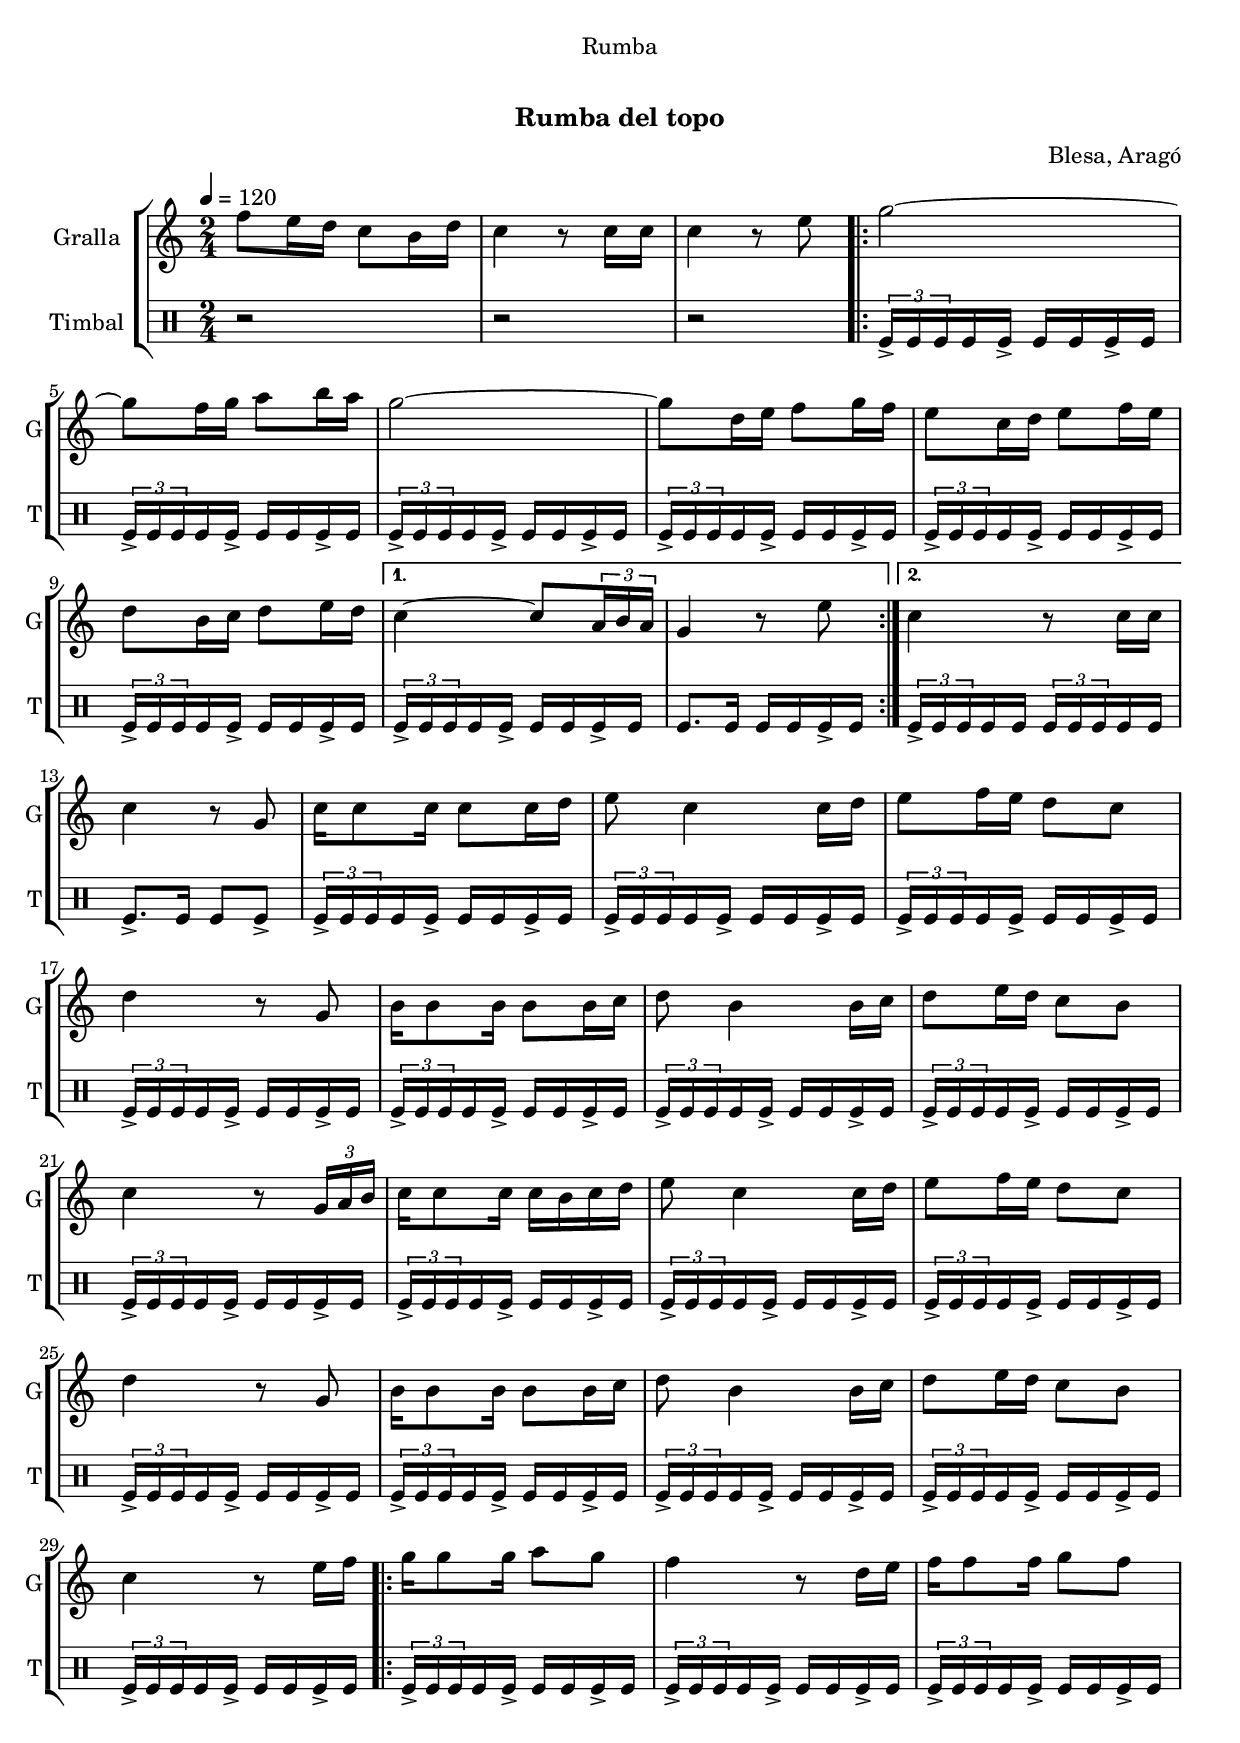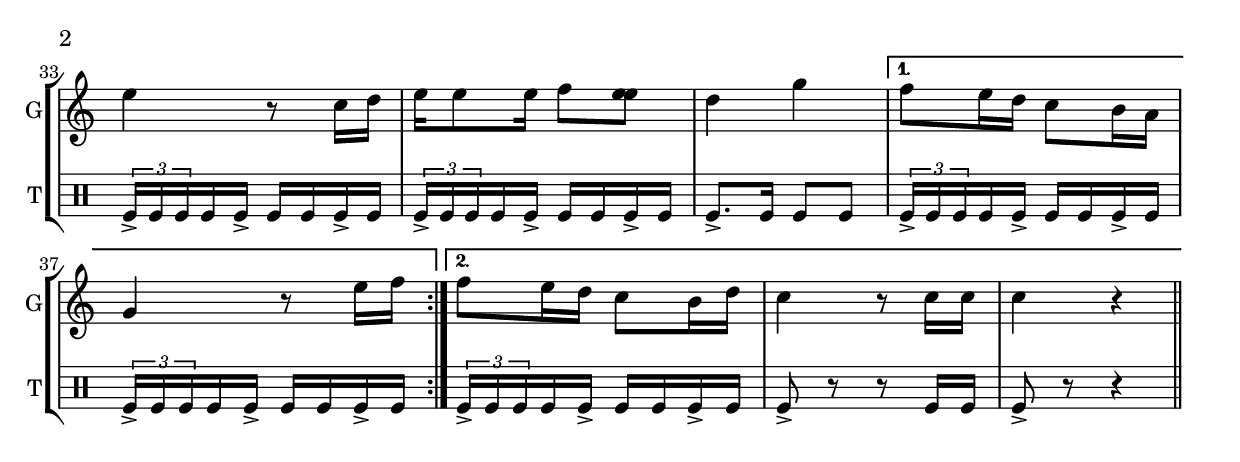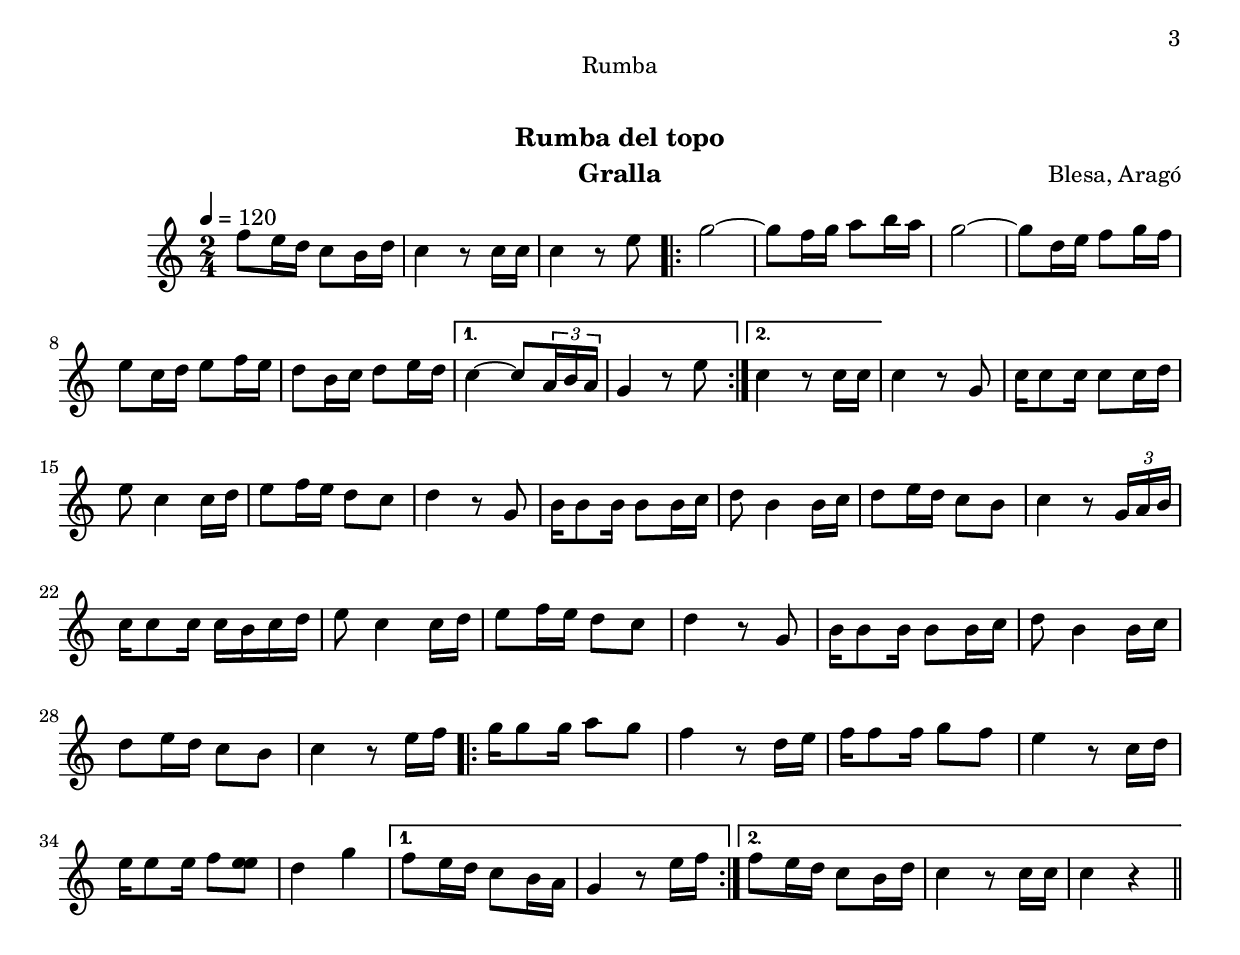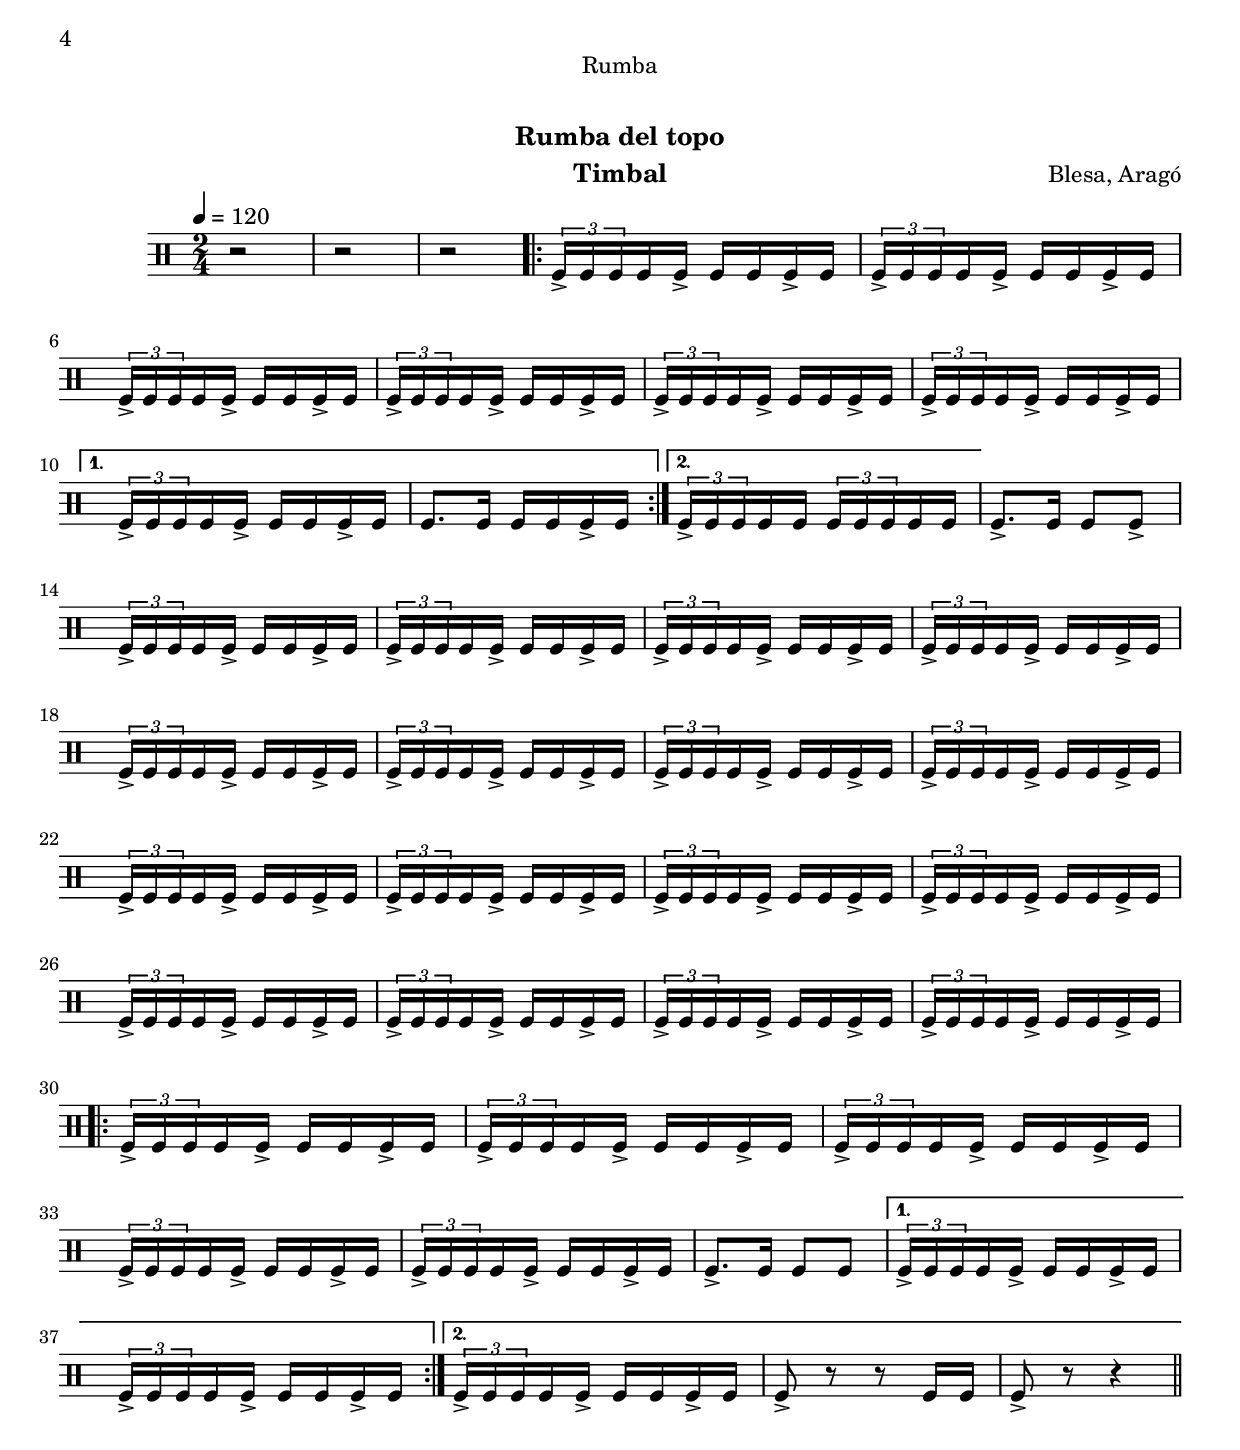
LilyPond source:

\version "2.16.0"

\header {
  dedication="Rumba"
  title="  "
  subtitle="Rumba del topo"
  subsubtitle=""
  poet=""
  meter=""
  piece=""
  composer="Blesa, Aragó"
  arranger=""
  opus=""
  instrument=""
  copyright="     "
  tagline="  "
}

liniaroAa =
\relative f''
{
  \tempo 4=120
  \clef treble
  \key c \major
  \time 2/4
  f8 e16 d c8 b16 d  |
  c4 r8 c16 c  |
  c4 r8 e  |
  \repeat volta 2 { g2 ~  |
  %05
  g8 f16 g a8 b16 a  |
  g2 ~  |
  g8 d16 e f8 g16 f  |
  e8 c16 d e8 f16 e  |
  d8 b16 c d8 e16 d }
  %10
  \alternative { { c4 ~ c8 \times 2/3 { a16 b a }  |
  g4 r8 e' }
  { c4 r8 c16 c } }
  c4 r8 g  |
  c16 c8 c16 c8 c16 d  |
  %15
  e8 c4 c16 d  |
  e8 f16 e d8 c  |
  d4 r8 g,  |
  b16 b8 b16 b8 b16 c  |
  d8 b4 b16 c  |
  %20
  d8 e16 d c8 b  |
  c4 r8 \times 2/3 { g16 a b }  |
  c16 c8 c16 c b c d  |
  e8 c4 c16 d  |
  e8 f16 e d8 c  |
  %25
  d4 r8 g,  |
  b16 b8 b16 b8 b16 c  |
  d8 b4 b16 c  |
  d8 e16 d c8 b  |
  c4 r8 e16 f  |
  %30
  \repeat volta 2 { g16 g8 g16 a8 g  |
  f4 r8 d16 e  |
  f16 f8 f16 g8 f  |
  e4 r8 c16 d  |
  e16 e8 e16 f8 <e e>  |
  %35
  d4 g }
  \alternative { { f8 e16 d c8 b16 a  |
  g4 r8 e'16 f }
  { f8 e16 d c8 b16 d  |
  c4 r8 c16 c  |
  %40
  c4 r } } \bar "||"
}

liniaroAb =
\drummode
{
  \tempo 4=120
  \time 2/4
  r2  |
  r2  |
  r2  |
  \repeat volta 2 { \times 2/3 { tomfl16-> tomfl tomfl } tomfl tomfl-> tomfl tomfl tomfl-> tomfl  |
  %05
  \times 2/3 { tomfl16-> tomfl tomfl } tomfl tomfl-> tomfl tomfl tomfl-> tomfl  |
  \times 2/3 { tomfl16-> tomfl tomfl } tomfl tomfl-> tomfl tomfl tomfl-> tomfl  |
  \times 2/3 { tomfl16-> tomfl tomfl } tomfl tomfl-> tomfl tomfl tomfl-> tomfl  |
  \times 2/3 { tomfl16-> tomfl tomfl } tomfl tomfl-> tomfl tomfl tomfl-> tomfl  |
  \times 2/3 { tomfl16-> tomfl tomfl } tomfl tomfl-> tomfl tomfl tomfl-> tomfl }
  %10
  \alternative { { \times 2/3 { tomfl16-> tomfl tomfl } tomfl tomfl-> tomfl tomfl tomfl-> tomfl  |
  tomfl8. tomfl16 tomfl tomfl tomfl-> tomfl }
  { \times 2/3 { tomfl16-> tomfl tomfl } tomfl tomfl \times 2/3 { tomfl tomfl tomfl } tomfl tomfl } }
  tomfl8.-> tomfl16 tomfl8 tomfl->  |
  \times 2/3 { tomfl16-> tomfl tomfl } tomfl tomfl-> tomfl tomfl tomfl-> tomfl  |
  %15
  \times 2/3 { tomfl16-> tomfl tomfl } tomfl tomfl-> tomfl tomfl tomfl-> tomfl  |
  \times 2/3 { tomfl16-> tomfl tomfl } tomfl tomfl-> tomfl tomfl tomfl-> tomfl  |
  \times 2/3 { tomfl16-> tomfl tomfl } tomfl tomfl-> tomfl tomfl tomfl-> tomfl  |
  \times 2/3 { tomfl16-> tomfl tomfl } tomfl tomfl-> tomfl tomfl tomfl-> tomfl  |
  \times 2/3 { tomfl16-> tomfl tomfl } tomfl tomfl-> tomfl tomfl tomfl-> tomfl  |
  %20
  \times 2/3 { tomfl16-> tomfl tomfl } tomfl tomfl-> tomfl tomfl tomfl-> tomfl  |
  \times 2/3 { tomfl16-> tomfl tomfl } tomfl tomfl-> tomfl tomfl tomfl-> tomfl  |
  \times 2/3 { tomfl16-> tomfl tomfl } tomfl tomfl-> tomfl tomfl tomfl-> tomfl  |
  \times 2/3 { tomfl16-> tomfl tomfl } tomfl tomfl-> tomfl tomfl tomfl-> tomfl  |
  \times 2/3 { tomfl16-> tomfl tomfl } tomfl tomfl-> tomfl tomfl tomfl-> tomfl  |
  %25
  \times 2/3 { tomfl16-> tomfl tomfl } tomfl tomfl-> tomfl tomfl tomfl-> tomfl  |
  \times 2/3 { tomfl16-> tomfl tomfl } tomfl tomfl-> tomfl tomfl tomfl-> tomfl  |
  \times 2/3 { tomfl16-> tomfl tomfl } tomfl tomfl-> tomfl tomfl tomfl-> tomfl  |
  \times 2/3 { tomfl16-> tomfl tomfl } tomfl tomfl-> tomfl tomfl tomfl-> tomfl  |
  \times 2/3 { tomfl16-> tomfl tomfl } tomfl tomfl-> tomfl tomfl tomfl-> tomfl  |
  %30
  \repeat volta 2 { \times 2/3 { tomfl16-> tomfl tomfl } tomfl tomfl-> tomfl tomfl tomfl-> tomfl  |
  \times 2/3 { tomfl16-> tomfl tomfl } tomfl tomfl-> tomfl tomfl tomfl-> tomfl  |
  \times 2/3 { tomfl16-> tomfl tomfl } tomfl tomfl-> tomfl tomfl tomfl-> tomfl  |
  \times 2/3 { tomfl16-> tomfl tomfl } tomfl tomfl-> tomfl tomfl tomfl-> tomfl  |
  \times 2/3 { tomfl16-> tomfl tomfl } tomfl tomfl-> tomfl tomfl tomfl-> tomfl  |
  %35
  tomfl8.-> tomfl16 tomfl8 tomfl }
  \alternative { { \times 2/3 { tomfl16-> tomfl tomfl } tomfl tomfl-> tomfl tomfl tomfl-> tomfl  |
  \times 2/3 { tomfl16-> tomfl tomfl } tomfl tomfl-> tomfl tomfl tomfl-> tomfl }
  { \times 2/3 { tomfl16-> tomfl tomfl } tomfl tomfl-> tomfl tomfl tomfl-> tomfl  |
  tomfl8-> r r tomfl16 tomfl  |
  %40
  tomfl8-> r r4 } } \bar "||" % kompletite
}

\bookpart {
  \score {
    \new StaffGroup {
      \override Score.RehearsalMark #'self-alignment-X = #LEFT
      <<
        \new Staff \with {instrumentName = #"Gralla" shortInstrumentName = #"G"} \liniaroAa
        \new DrumStaff \with {instrumentName = #"Timbal" shortInstrumentName = #"T"} \liniaroAb
      >>
    }
    \layout {}
  }\score { \unfoldRepeats
    \new StaffGroup {
      \override Score.RehearsalMark #'self-alignment-X = #LEFT
      <<
        \new Staff \with {instrumentName = #"Gralla" shortInstrumentName = #"G"} \liniaroAa
        \new DrumStaff \with {instrumentName = #"Timbal" shortInstrumentName = #"T"} \liniaroAb
      >>
    }
    \midi {}
  }
}

\bookpart {
  \header {instrument="Gralla"}
  \score {
    \new StaffGroup {
      \override Score.RehearsalMark #'self-alignment-X = #LEFT
      <<
        \new Staff \liniaroAa
      >>
    }
    \layout {}
  }\score { \unfoldRepeats
    \new StaffGroup {
      \override Score.RehearsalMark #'self-alignment-X = #LEFT
      <<
        \new Staff \liniaroAa
      >>
    }
    \midi {}
  }
}

\bookpart {
  \header {instrument="Timbal"}
  \score {
    \new StaffGroup {
      \override Score.RehearsalMark #'self-alignment-X = #LEFT
      <<
        \new DrumStaff \liniaroAb
      >>
    }
    \layout {}
  }\score { \unfoldRepeats
    \new StaffGroup {
      \override Score.RehearsalMark #'self-alignment-X = #LEFT
      <<
        \new DrumStaff \liniaroAb
      >>
    }
    \midi {}
  }
}

